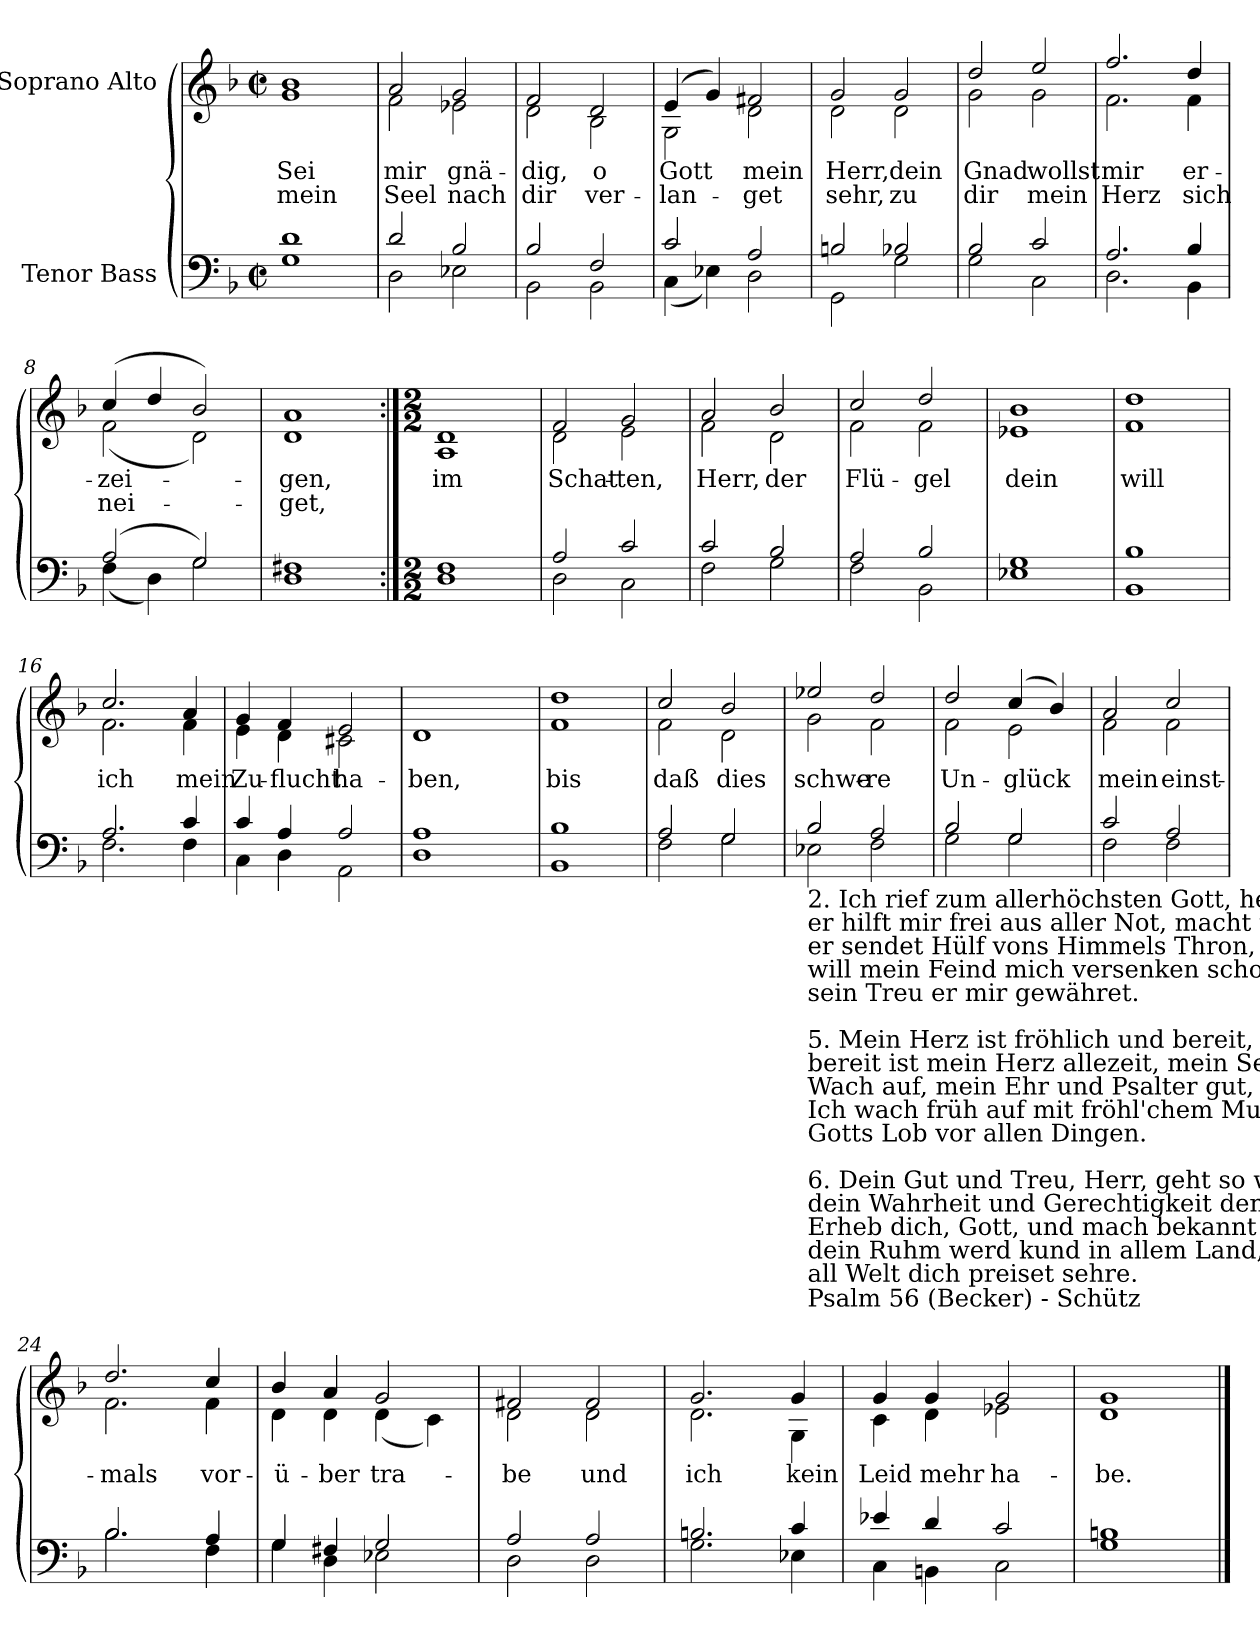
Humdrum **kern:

**kern	**kern	**text	**text
*part2	*part1	*part1	*part1
*staff2	*staff1	*staff1	*staff1
*I"Tenor Bass	*I"Soprano Alto	*	*
*clefF4	*clefG2	*	*
*k[b-]	*k[b-]	*	*
*F:	*F:	*	*
*M2/2	*M2/2	*	*
*met(c|)	*met(c|)	*	*
=1	=1	=1	=1
*^	*	*	*
!	!	!LO:TX:a:cj:t=Cornelius Becker\n(1561-1604)	!	!
!	!	!LO:TX:a:cj:t=Psalm 57, SWV 154	!	!
!	!	!LO:TX:a:cj:t=Heinrich Schütz\n(1585-1672)	!	!
!	!	!	!LO:LY:b	!LO:LY:b
*	*	*^	*	*
1d/	1G\	1b-/	1g\	Sei	mein
=2	=2	=2	=2	=2	=2
!	!	!	!	!LO:LY:b	!LO:LY:b
2d/	2D\	2a/	2f\	mir	Seel
!	!	!	!	!LO:LY:b	!LO:LY:b
2B-/	2E-X\	2g/	2e-X\	gnä-	-nach
=3	=3	=3	=3	=3	=3
!	!	!	!	!LO:LY:b	!LO:LY:b
2B-/	2BB-\	2f/	2d\	dig,	dir
!	!	!	!	!LO:LY:b	!LO:LY:b
2F/	2BB-\	2d/	2B-\	o	ver-
=4	=4	=4	=4	=4	=4
!	!	!	!	!LO:LY:b	!LO:LY:b
2c/	(<4C\	(>4e/	2G\	-Gott	lan-
.	4E-X\)	4g/)	.	.	.
!	!	!	!	!LO:LY:b	!LO:LY:b
2A/	2D\	2f#X/	2d\	mein	get
=5	=5	=5	=5	=5	=5
!	!	!	!	!LO:LY:b	!LO:LY:b
2Bn/	2GG\	2g/	2d\	Herr,	sehr,
!	!	!	!	!LO:LY:b	!LO:LY:b
2B-X/	2G\	2g/	2d\	dein	zu
=6	=6	=6	=6	=6	=6
!	!	!	!	!LO:LY:b	!LO:LY:b
2B-/	2G\	2dd/	2g\	Gnad	dir
!	!	!	!	!LO:LY:b	!LO:LY:b
2c/	2C\	2ee/	2g\	wollst	mein
=7	=7	=7	=7	=7	=7
!	!	!	!	!LO:LY:b	!LO:LY:b
2.A/	2.D\	2.ff/	2.f\	mir	Herz
!	!	!	!	!LO:LY:b	!LO:LY:b
4B-/	4BB-\	4dd/	4f\	er-	-sich
=8	=8	=8	=8	=8	=8
!	!	!	!	!LO:LY:b	!LO:LY:b
(>2A/	(<4F\	(>4cc/	(<2f\	zei-	nei-
.	4D\)	4dd/	.	.	.
2G/)	2G\	2b-/)	2d\)	.	.
=9	=9	=9	=9	=9	=9
!	!	!	!	!LO:LY:b	!LO:LY:b
1F#X/	1D\	1a/	1d\	gen,	get,
!!LO:LB:g=z	!!
=10:|!	=10:|!	=10:|!	=10:|!	=10:|!	=10:|!
*M2/2	*	*M2/2	*	*	*
!	!	!	!	!LO:LY:b	!
1F/	1D\	1d/	1A\	im	.
=11	=11	=11	=11	=11	=11
!	!	!	!	!LO:LY:b	!
2A/	2D\	2f/	2d\	Schat-	.
!	!	!	!	!LO:LY:b	!
2c/	2C\	2g/	2e\	-ten,	.
=12	=12	=12	=12	=12	=12
!	!	!	!	!LO:LY:b	!
2c/	2F\	2a/	2f\	Herr,	.
!	!	!	!	!LO:LY:b	!
2B-/	2G\	2b-/	2d\	der	.
=13	=13	=13	=13	=13	=13
!	!	!	!	!LO:LY:b	!
2A/	2F\	2cc/	2f\	Flü-	.
!	!	!	!	!LO:LY:b	!
2B-/	2BB-\	2dd/	2f\	-gel	.
=14	=14	=14	=14	=14	=14
!	!	!	!	!LO:LY:b	!
1G/	1E-X\	1b-/	1e-X\	dein	.
=15	=15	=15	=15	=15	=15
!	!	!	!	!LO:LY:b	!
1B-/	1BB-\	1dd/	1f\	will	.
=16	=16	=16	=16	=16	=16
!	!	!	!	!LO:LY:b	!
2.A/	2.F\	2.cc/	2.f\	ich	.
!	!	!	!	!LO:LY:b	!
4c/	4F\	4a/	4f\	mein	.
=17	=17	=17	=17	=17	=17
!	!	!	!	!LO:LY:b	!
4c/	4C\	4g/	4e\	Zu-	.
!	!	!	!	!LO:LY:b	!
4A/	4D\	4f/	4d\	-flucht	.
!	!	!	!	!LO:LY:b	!
2A/	2AA\	2e/	2c#X\	ha-	.
=18	=18	=18	=18	=18	=18
!	!	!	!	!LO:LY:b	!
1A/	1D\	1d/	2ryy	-ben,	.
.	.	.	2ryy	.	.
=19	=19	=19	=19	=19	=19
!	!	!	!	!LO:LY:b	!
1B-/	1BB-\	1dd/	1f\	bis	.
=20	=20	=20	=20	=20	=20
!	!	!	!	!LO:LY:b	!
2A/	2F\	2cc/	2f\	daß	.
!	!	!	!	!LO:LY:b	!
2G/	2G\	2b-/	2d\	dies	.
!!LO:LB:g=z	!!
=21	=21	=21	=21	=21	=21
!LO:TX:b:t=2. Ich rief zum allerhöchsten Gott, heb auf zu ihm mein Hände,\ner hilft mir frei aus aller Not, macht meins Jammers ein Ende,\ner sendet Hülf vons Himmels Thron, wenn mir Schmach widerfähret,\nwill mein Feind mich versenken schon, Gott alls zum Besten kehret,\nsein Treu er mir gewähret.\n\n5. Mein Herz ist fröhlich und bereit, den frommen Gott zu loben,\nbereit ist mein Herz allezeit, mein Seel in Gott erhoben.\nWach auf, mein Ehr und Psalter gut, mein Harf' lieblich erklinge!\nIch wach früh auf mit fröhl'chem Mut in der Gemein zu singen\nGotts Lob vor allen Dingen.\n\n6. Dein Gut und Treu, Herr, geht so weit, als weit der Himmel reichet,\ndein Wahrheit und Gerechtigkeit den Wolken sich vergleichet.\nErheb dich, Gott, und mach bekannt im Himmel hoch dein Ehre,\ndein Ruhm werd kund in allem Land, daß man dein Lob vermehre,\nall Welt dich preiset sehre.	!	!	!	!	!
!LO:TX:b:t=Psalm 56 (Becker) - Schütz	!	!	!	!	!
!	!	!	!	!LO:LY:b	!
2B-/	2E-X\	2ee-X/	2g\	schwe-	.
!	!	!	!	!LO:LY:b	!
2A/	2F\	2dd/	2f\	-re	.
=22	=22	=22	=22	=22	=22
!	!	!	!	!LO:LY:b	!
2B-/	2G\	2dd/	2f\	Un-	.
!	!	!	!	!LO:LY:b	!
2G/	2G\	(>4cc/	2e\	-glück	.
.	.	4b-/)	.	.	.
=23	=23	=23	=23	=23	=23
!	!	!	!	!LO:LY:b	!
2c/	2F\	2a/	2f\	mein	.
!	!	!	!	!LO:LY:b	!
2A/	2F\	2cc/	2f\	einst-	.
=24	=24	=24	=24	=24	=24
!	!	!	!	!LO:LY:b	!
2.B-/	2.B-\	2.dd/	2.f\	-mals	.
!	!	!	!	!LO:LY:b	!
4A/	4F\	4cc/	4f\	vor-	.
=25	=25	=25	=25	=25	=25
!	!	!	!	!LO:LY:b	!
4G/	4G\	4b-/	4d\	-ü-	.
!	!	!	!	!LO:LY:b	!
4F#X/	4D\	4a/	4d\	-ber	.
!	!	!	!	!LO:LY:b	!
2G/	2E-X\	2g/	(<4d\	tra-	.
.	.	.	4c\)	.	.
=26	=26	=26	=26	=26	=26
!	!	!	!	!LO:LY:b	!
2A/	2D\	2f#X/	2d\	-be	.
!	!	!	!	!LO:LY:b	!
2A/	2D\	2f#/	2d\	und	.
=27	=27	=27	=27	=27	=27
!	!	!	!	!LO:LY:b	!
2.Bn/	2.G\	2.g/	2.d\	ich	.
!	!	!	!	!LO:LY:b	!
4c/	4E-X\	4g/	4G\	kein	.
=28	=28	=28	=28	=28	=28
!	!	!	!	!LO:LY:b	!
4e-X/	4C\	4g/	4c\	Leid	.
!	!	!	!	!LO:LY:b	!
4d/	4BBn\	4g/	4d\	mehr	.
!	!	!	!	!LO:LY:b	!
2c/	2C\	2g/	2e-X\	ha-	.
=29	=29	=29	=29	=29	=29
!	!	!	!	!LO:LY:b	!
1Bn/	1G\	1g/	1d\	-be.	.
*v	*v	*	*	*	*
*	*v	*v	*	*
==	==	==	==
*-	*-	*-	*-
